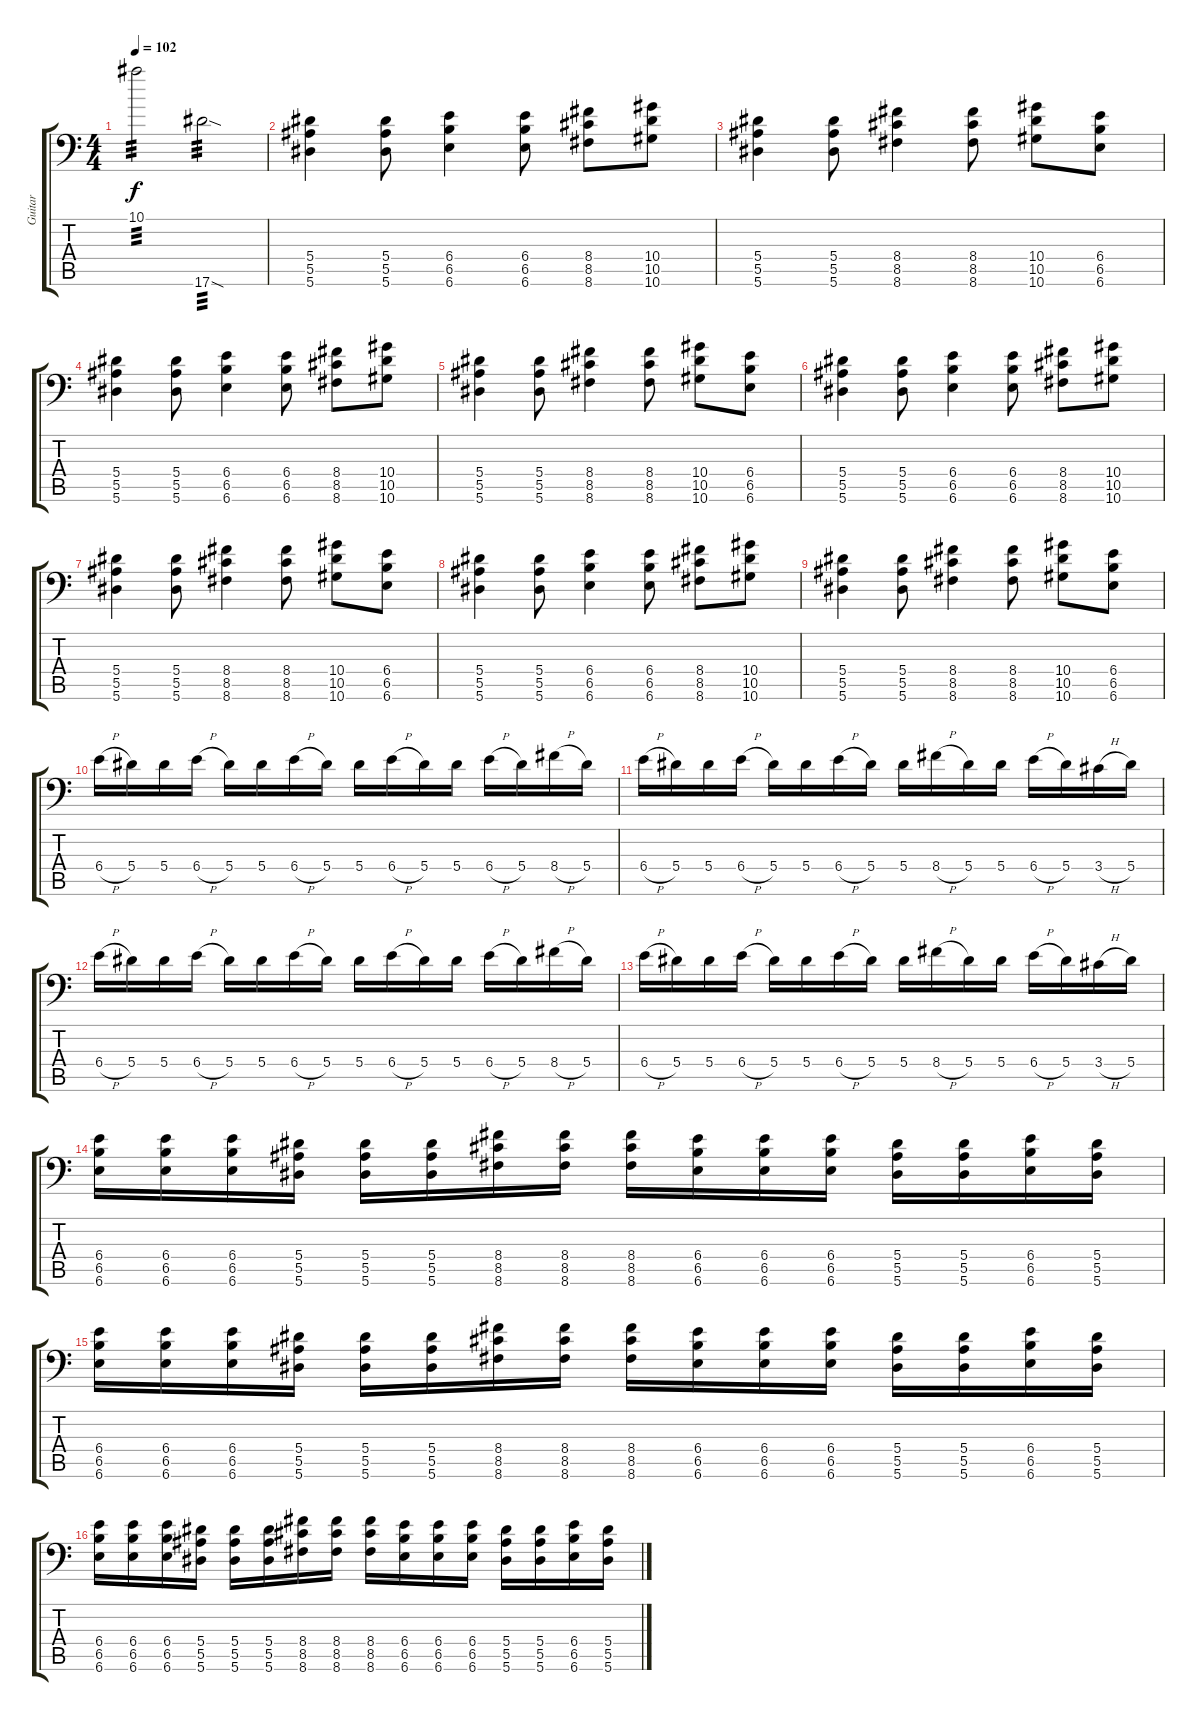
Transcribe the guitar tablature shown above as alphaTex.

\track ("Guitar" "Guitar") {instrument distortionguitar}
\staff {score tabs}
\tuning (C4 G3 Eb3 Bb2 F2 Bb1) {hide}
\ts (4 4)
\tempo 102
\clef f4
\ks c
10.1.2{tp 3 dy f} 17.6{sod}.2{tp 3} |
(5.4 5.5 5.6).4 (5.4 5.5 5.6).8 (6.4 6.5 6.6).4 (6.4 6.5 6.6).8 (8.4 8.5 8.6).8 (10.4 10.5 10.6).8 |
(5.4 5.5 5.6).4 (5.4 5.5 5.6).8 (8.4 8.5 8.6).4 (8.4 8.5 8.6).8 (10.4 10.5 10.6).8 (6.4 6.5 6.6).8 |
(5.4 5.5 5.6).4 (5.4 5.5 5.6).8 (6.4 6.5 6.6).4 (6.4 6.5 6.6).8 (8.4 8.5 8.6).8 (10.4 10.5 10.6).8 |
(5.4 5.5 5.6).4 (5.4 5.5 5.6).8 (8.4 8.5 8.6).4 (8.4 8.5 8.6).8 (10.4 10.5 10.6).8 (6.4 6.5 6.6).8 |
(5.4 5.5 5.6).4 (5.4 5.5 5.6).8 (6.4 6.5 6.6).4 (6.4 6.5 6.6).8 (8.4 8.5 8.6).8 (10.4 10.5 10.6).8 |
(5.4 5.5 5.6).4 (5.4 5.5 5.6).8 (8.4 8.5 8.6).4 (8.4 8.5 8.6).8 (10.4 10.5 10.6).8 (6.4 6.5 6.6).8 |
(5.4 5.5 5.6).4 (5.4 5.5 5.6).8 (6.4 6.5 6.6).4 (6.4 6.5 6.6).8 (8.4 8.5 8.6).8 (10.4 10.5 10.6).8 |
(5.4 5.5 5.6).4 (5.4 5.5 5.6).8 (8.4 8.5 8.6).4 (8.4 8.5 8.6).8 (10.4 10.5 10.6).8 (6.4 6.5 6.6).8 |
6.4{h}.16 5.4.16 5.4.16 6.4{h}.16 5.4.16 5.4.16 6.4{h}.16 5.4.16 5.4.16 6.4{h}.16 5.4.16 5.4.16 6.4{h}.16 5.4.16 8.4{h}.16 5.4.16 |
6.4{h}.16 5.4.16 5.4.16 6.4{h}.16 5.4.16 5.4.16 6.4{h}.16 5.4.16 5.4.16 8.4{h}.16 5.4.16 5.4.16 6.4{h}.16 5.4.16 3.4{h}.16 5.4.16 |
6.4{h}.16 5.4.16 5.4.16 6.4{h}.16 5.4.16 5.4.16 6.4{h}.16 5.4.16 5.4.16 6.4{h}.16 5.4.16 5.4.16 6.4{h}.16 5.4.16 8.4{h}.16 5.4.16 |
6.4{h}.16 5.4.16 5.4.16 6.4{h}.16 5.4.16 5.4.16 6.4{h}.16 5.4.16 5.4.16 8.4{h}.16 5.4.16 5.4.16 6.4{h}.16 5.4.16 3.4{h}.16 5.4.16 |
(6.4 6.5 6.6).16 (6.4 6.5 6.6).16 (6.4 6.5 6.6).16 (5.4 5.5 5.6).16 (5.4 5.5 5.6).16 (5.4 5.5 5.6).16 (8.4 8.5 8.6).16 (8.4 8.5 8.6).16 (8.4 8.5 8.6).16 (6.4 6.5 6.6).16 (6.4 6.5 6.6).16 (6.4 6.5 6.6).16 (5.4 5.5 5.6).16 (5.4 5.5 5.6).16 (6.4 6.5 6.6).16 (5.4 5.5 5.6).16 |
(6.4 6.5 6.6).16 (6.4 6.5 6.6).16 (6.4 6.5 6.6).16 (5.4 5.5 5.6).16 (5.4 5.5 5.6).16 (5.4 5.5 5.6).16 (8.4 8.5 8.6).16 (8.4 8.5 8.6).16 (8.4 8.5 8.6).16 (6.4 6.5 6.6).16 (6.4 6.5 6.6).16 (6.4 6.5 6.6).16 (5.4 5.5 5.6).16 (5.4 5.5 5.6).16 (6.4 6.5 6.6).16 (5.4 5.5 5.6).16 |
(6.4 6.5 6.6).16 (6.4 6.5 6.6).16 (6.4 6.5 6.6).16 (5.4 5.5 5.6).16 (5.4 5.5 5.6).16 (5.4 5.5 5.6).16 (8.4 8.5 8.6).16 (8.4 8.5 8.6).16 (8.4 8.5 8.6).16 (6.4 6.5 6.6).16 (6.4 6.5 6.6).16 (6.4 6.5 6.6).16 (5.4 5.5 5.6).16 (5.4 5.5 5.6).16 (6.4 6.5 6.6).16 (5.4 5.5 5.6).16
